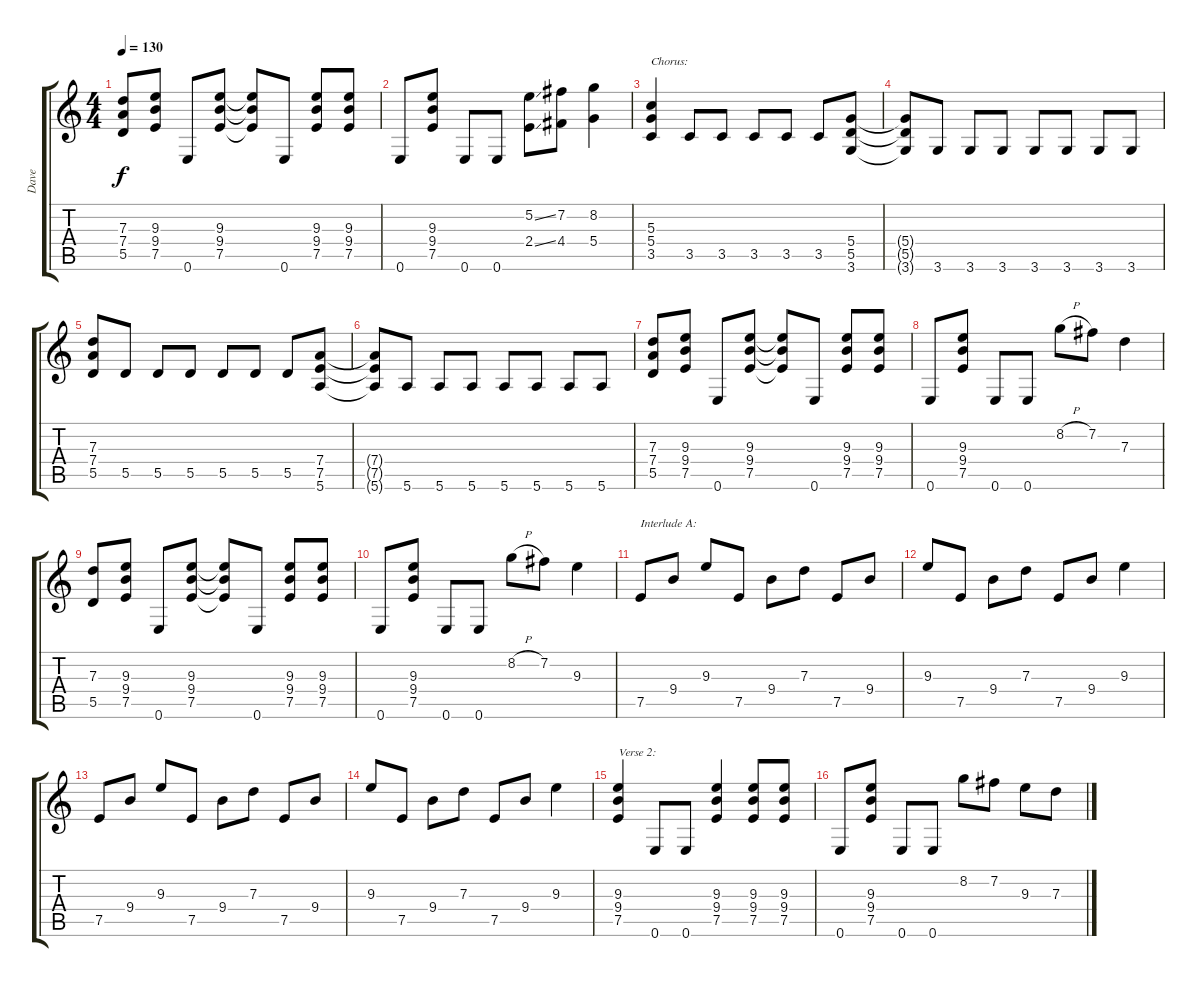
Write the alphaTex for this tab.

\track ("Dave" "Dave") {instrument distortionguitar}
\staff {score tabs}
\tuning (E4 B3 G3 D3 A2 E2) {hide}
\ts (4 4)
\tempo 130
\clef g2
\ks c
(7.3 7.4 5.5).8{dy f} (9.3 9.4 7.5).8 0.6.8 (9.3 9.4 7.5).8 (9.3{t} 9.4{t} 7.5{t}).8 0.6.8 (9.3 9.4 7.5).8 (9.3 9.4 7.5).8 |
0.6.8 (9.3 9.4 7.5).8 0.6.8 0.6.8 (5.2{ss} 2.4{ss}).8 (7.2 4.4).8 (8.2 5.4).4 |
(5.3 5.4 3.5).4{txt "Chorus:"} 3.5.8 3.5.8 3.5.8 3.5.8 3.5.8 (5.4 5.5 3.6).8 |
(5.4{t} 5.5{t} 3.6{t}).8 3.6.8 3.6.8 3.6.8 3.6.8 3.6.8 3.6.8 3.6.8 |
(7.3 7.4 5.5).8 5.5.8 5.5.8 5.5.8 5.5.8 5.5.8 5.5.8 (7.4 7.5 5.6).8 |
(7.4{t} 7.5{t} 5.6{t}).8 5.6.8 5.6.8 5.6.8 5.6.8 5.6.8 5.6.8 5.6.8 |
(7.3 7.4 5.5).8 (9.3 9.4 7.5).8 0.6.8 (9.3 9.4 7.5).8 (9.3{t} 9.4{t} 7.5{t}).8 0.6.8 (9.3 9.4 7.5).8 (9.3 9.4 7.5).8 |
0.6.8 (9.3 9.4 7.5).8 0.6.8 0.6.8 8.2{h}.8 7.2.8 7.3.4 |
(7.3 5.5).8 (9.3 9.4 7.5).8 0.6.8 (9.3 9.4 7.5).8 (9.3{t} 9.4{t} 7.5{t}).8 0.6.8 (9.3 9.4 7.5).8 (9.3 9.4 7.5).8 |
0.6.8 (9.3 9.4 7.5).8 0.6.8 0.6.8 8.2{h}.8 7.2.8 9.3.4 |
7.5.8{txt "Interlude A:"} 9.4.8 9.3.8 7.5.8 9.4.8 7.3.8 7.5.8 9.4.8 |
9.3.8 7.5.8 9.4.8 7.3.8 7.5.8 9.4.8 9.3.4 |
7.5.8 9.4.8 9.3.8 7.5.8 9.4.8 7.3.8 7.5.8 9.4.8 |
9.3.8 7.5.8 9.4.8 7.3.8 7.5.8 9.4.8 9.3.4 |
(9.3 9.4 7.5).4{txt "Verse 2:"} 0.6.8 0.6.8 (9.3 9.4 7.5).4 (9.3 9.4 7.5).8 (9.3 9.4 7.5).8 |
0.6.8 (9.3 9.4 7.5).8 0.6.8 0.6.8 8.2.8 7.2.8 9.3.8 7.3.8
